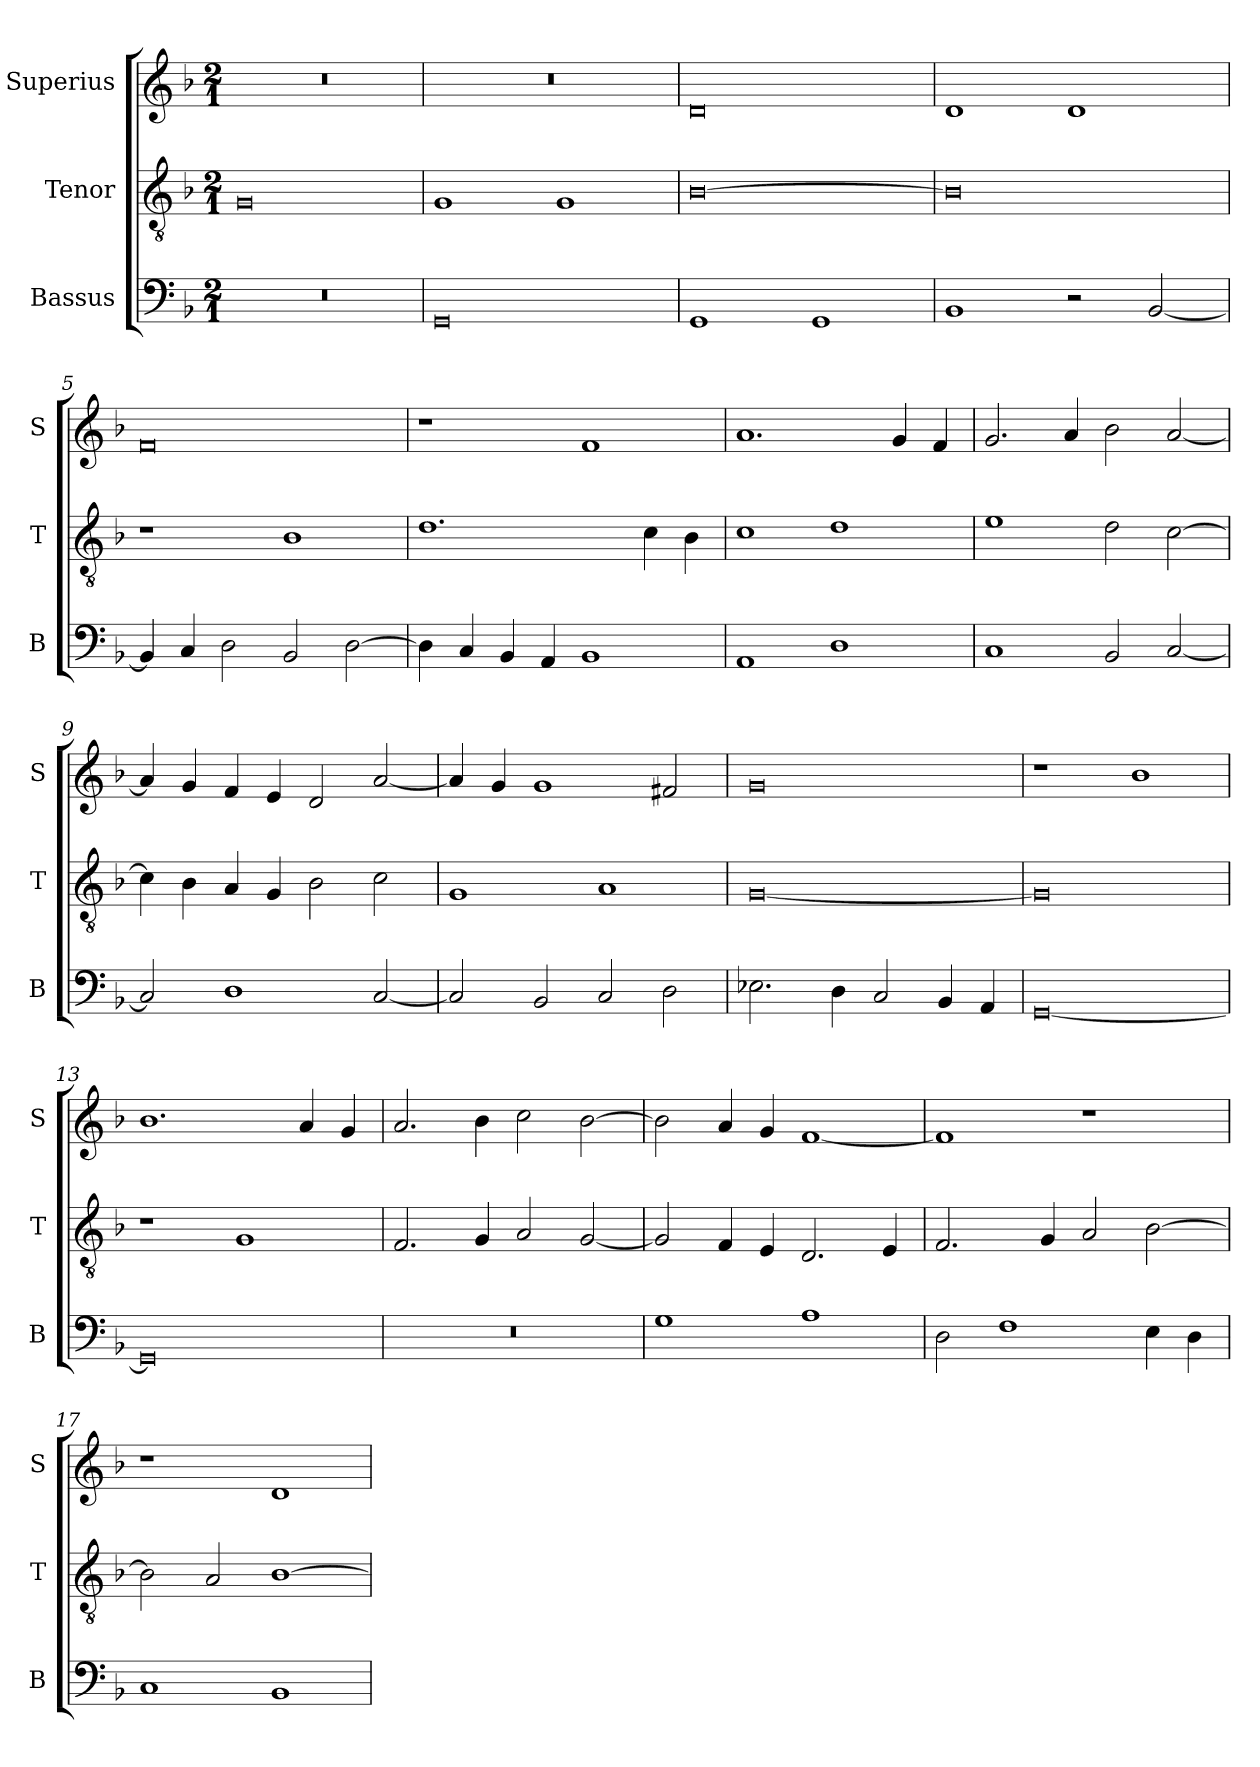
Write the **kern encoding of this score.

**kern	**kern	**kern
*part3	*part2	*part1
*staff3	*staff2	*staff1
*I"Bassus	*I"Tenor	*I"Superius
*I'B	*I'T	*I'S
*clefF4	*clefGv2	*clefG2
*k[b-]	*k[b-]	*k[b-]
*M2/1	*M2/1	*M2/1
=1	=1	=1
0r	0G	0r
=2	=2	=2
0GG	1G	0r
.	1G	.
=3	=3	=3
1GG	[0B-	0d
1GG	.	.
=4	=4	=4
1BB-	0B-]	1d
2r	.	1d
[2BB-/	.	.
=5	=5	=5
4BB-/]	1r	0f
4C/	.	.
2D\	.	.
2BB-/	1B-	.
[2D\	.	.
=6	=6	=6
4D\]	1.d	1r
4C/	.	.
4BB-/	.	.
4AA/	.	.
1BB-	.	1f
.	4c\	.
.	4B-\	.
=7	=7	=7
1AA	1c	1.a
1D	1d	.
.	.	4g/
.	.	4f/
=8	=8	=8
1C	1e	2.g/
.	.	4a/
2BB-/	2d\	2b-\
[2C/	[2c\	[2a/
=9	=9	=9
2C/]	4c\]	4a/]
.	4B-\	4g/
1D	4A/	4f/
.	4G/	4e/
.	2B-\	2d/
[2C/	2c\	[2a/
=10	=10	=10
2C/]	1G	4a/]
.	.	4g/
2BB-/	.	1g
2C/	1A	.
2D\	.	2f#X/
=11	=11	=11
2.E-X\	[0G	0g
4D\	.	.
2C/	.	.
4BB-/	.	.
4AA/	.	.
=12	=12	=12
[0GG	0G]	1r
.	.	1b-
=13	=13	=13
0GG]	1r	1.b-
.	1G	.
.	.	4a/
.	.	4g/
=14	=14	=14
0r	2.F/	2.a/
.	4G/	4b-\
.	2A/	2cc\
.	[2G/	[2b-\
=15	=15	=15
1G	2G/]	2b-\]
.	4F/	4a/
.	4E/	4g/
1A	2.D/	[1f
.	4E/	.
=16	=16	=16
2D\	2.F/	1f]
1F	.	.
.	4G/	.
.	2A/	1r
4E\	[2B-\	.
4D\	.	.
=17	=17	=17
1C	2B-\]	1r
.	2A/	.
1BB-	[1B-	1d
=	=	=
*-	*-	*-
